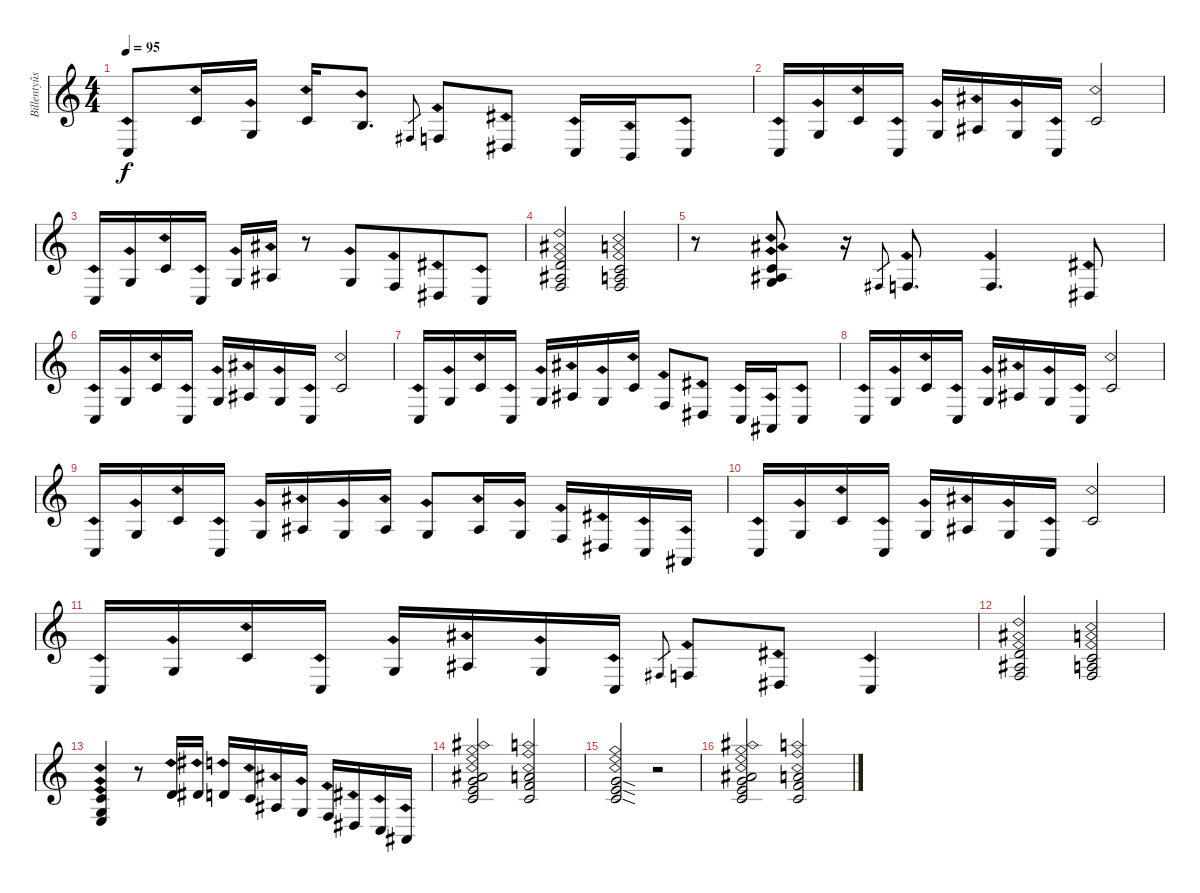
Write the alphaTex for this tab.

\track ("Billentyûs 1 (Jon Lord)" "Billentyûs") {instrument pad1newage}
\staff {score}
\tuning (E4 B3 G3 D3 A2 E2 B1) {hide}
\ts (4 4)
\tempo 95
\clef g2
\ks c
3.5{ph 12}.8{dy f} 1.2{ph 12}.16 0.3{ph 12}.16 1.2{ph 12}.16 0.2{ph 12}.8{d} 4.4.8{gr} 3.4{ph 12}.8 1.4{ph 12}.8 3.5{ph 12}.16 2.5{ph 12}.16 3.5{ph 12}.8 |
3.5{ph 12}.16 5.4{ph 12}.16 1.2{ph 12}.16 3.5{ph 12}.16 5.4{ph 12}.16 3.3{ph 12}.16 5.4{ph 12}.16 3.5{ph 12}.16 1.2{ph 12}.2 |
3.5{ph 12}.16 5.4{ph 12}.16 1.2{ph 12}.16 3.5{ph 12}.16 5.4{ph 12}.16 3.3{ph 12}.16 r.8 5.4{ph 12}.8 3.4{ph 12}.8{beam merge} 1.4{ph 12}.8 3.5{ph 12}.8 |
(3.2{ph 12} 3.3{ph 12} 3.4{ph 12}).2 (1.2{ph 12} 2.3{ph 12} 3.4{ph 12}).2 |
r.8 (1.2{ph 12} 3.3{ph 12} 5.4{ph 12}).8 r.16 4.4.8{gr} 3.4{ph 12}.8{d} 3.4{ph 12}.4{d} 1.4{ph 12}.8 |
3.5{ph 12}.16 5.4{ph 12}.16 1.2{ph 12}.16 3.5{ph 12}.16 5.4{ph 12}.16 3.3{ph 12}.16 5.4{ph 12}.16 3.5{ph 12}.16 1.2{ph 12}.2 |
3.5{ph 12}.16 5.4{ph 12}.16 1.2{ph 12}.16 3.5{ph 12}.16 5.4{ph 12}.16 3.3{ph 12}.16 5.4{ph 12}.16 5.3{ph 12}.16 3.4{ph 12}.8 1.4{ph 12}.8 3.5{ph 12}.16 1.5{ph 12}.16 3.5{ph 12}.8 |
3.5{ph 12}.16 5.4{ph 12}.16 1.2{ph 12}.16 3.5{ph 12}.16 5.4{ph 12}.16 3.3{ph 12}.16 5.4{ph 12}.16 3.5{ph 12}.16 1.2{ph 12}.2 |
3.5{ph 12}.16 5.4{ph 12}.16 1.2{ph 12}.16 3.5{ph 12}.16 5.4{ph 12}.16 3.3{ph 12}.16 5.4{ph 12}.16 3.3{ph 12}.16 5.4{ph 12}.8 3.3{ph 12}.16 5.4{ph 12}.16 3.4{ph 12}.16 1.4{ph 12}.16 3.5{ph 12}.16 1.5{ph 12}.16 |
3.5{ph 12}.16 5.4{ph 12}.16 1.2{ph 12}.16 3.5{ph 12}.16 5.4{ph 12}.16 3.3{ph 12}.16 5.4{ph 12}.16 3.5{ph 12}.16 1.2{ph 12}.2 |
3.5{ph 12}.16 5.4{ph 12}.16 1.2{ph 12}.16 3.5{ph 12}.16 5.4{ph 12}.16 3.3{ph 12}.16 5.4{ph 12}.16 3.5{ph 12}.16 4.4.8{gr} 3.4{ph 12}.8 1.4{ph 12}.8 3.5{ph 12}.4 |
(3.2{ph 12} 3.3{ph 12} 3.4{ph 12}).2 (1.2{ph 12} 2.3{ph 12} 3.4{ph 12}).2 |
(1.2{ph 12} 0.3{ph 12} 2.4{ph 12}).4 r.8 3.2{ph 12}.16 4.2{ph 12}.16 3.2{ph 12}.16 1.2{ph 12}.16 3.3{ph 12}.16 0.3{ph 12}.16 3.4{ph 12}.16 1.4{ph 12}.16 3.5{ph 12}.16 1.5{ph 12}.16 |
(6.1{ph 12} 8.2{ph 12} 9.3{ph 12} 10.4{ph 12}).2 (5.1{ph 12} 6.2{ph 12} 5.3{ph 12}).2 |
(3.1{ph 12 sod} 5.2{ph 12 sod} 5.3{ph 12 sod}).2 r.2 |
(6.1{ph 12} 8.2{ph 12} 9.3{ph 12} 10.4{ph 12}).2 (5.1{ph 12} 6.2{ph 12} 5.3{ph 12}).2
